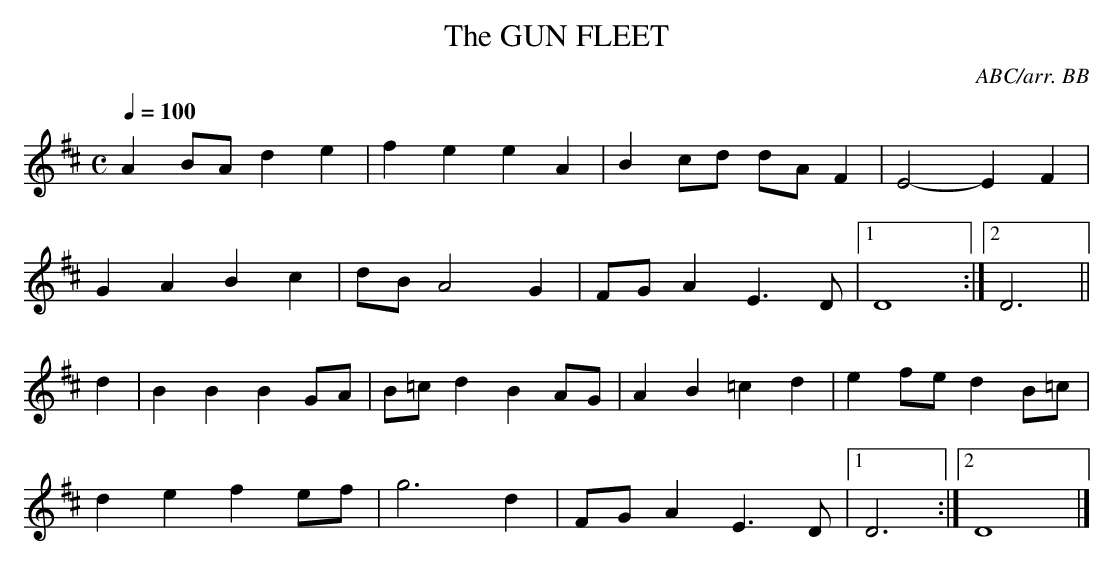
X:1
T:GUN FLEET, The
C:ABC/arr. BB
Library of Ireland, is incomplete, lacking page 19 which contains
this tune. [This version] is taken from Playford's 'Dancing Master',
17th edition, published in 1721." (NPU editor's note)
L:1/4
Q:1/4=100
M:C
K:D % source key F
AB/A/ de|feeA|Bc/d/ d/A/F|E2- EF|
GABc|d/B/A2G|F/G/A E>D|1 D4 :|2 D3||
d|BBB G/A/|B/=c/ dB A/G/|AB=cd|ef/e/ dB/=c/|
defe/f/|g3 d|F/G/AE>D|1 D3 :|2 D4 |]
